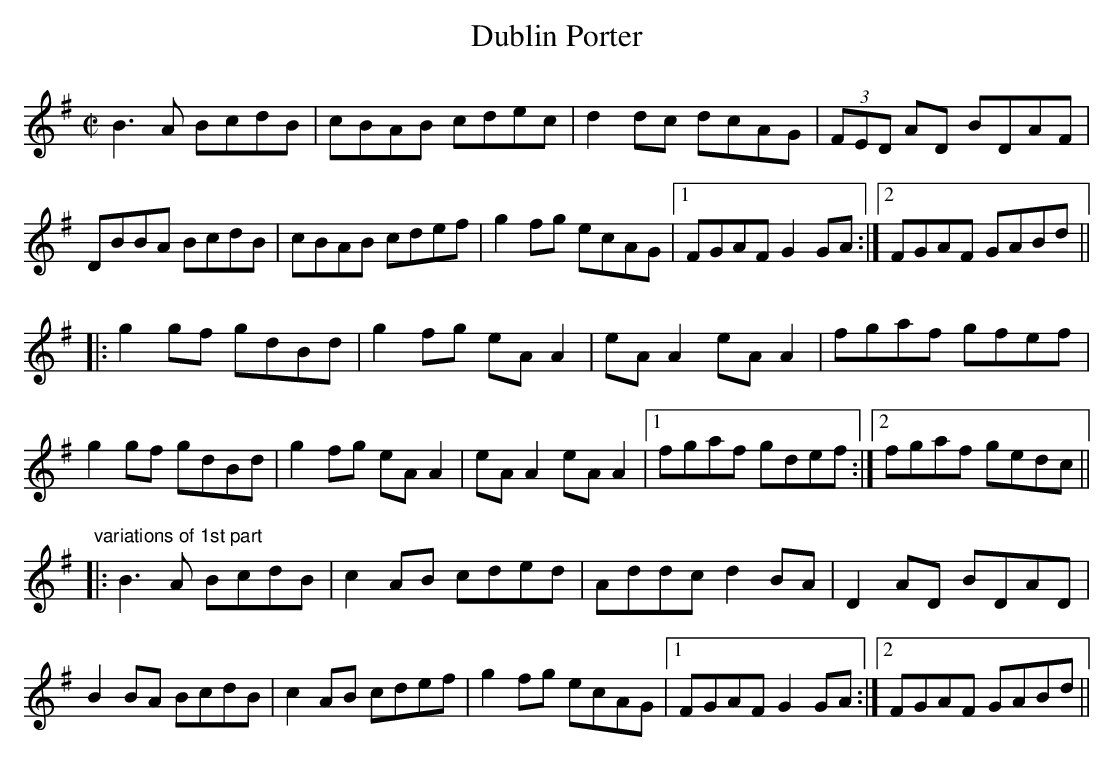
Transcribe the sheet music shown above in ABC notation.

X:1
T:Dublin Porter
M:C|
K:G
B3A BcdB|cBAB cdec|d2dc dcAG|(3FED AD BDAF|
DBBA BcdB|cBAB cdef|g2fg ecAG|1 FGAF G2GA:|2 FGAF GABd||
|:g2gf gdBd|g2fg eAA2|eAA2 eAA2|fgaf gfef|
g2gf gdBd|g2fg eAA2|eAA2 eAA2|1 fgaf gdef:|2 fgaf gedc||
"variations of 1st part"
|:B3A BcdB|c2AB cded|Addc d2BA|D2AD BDAD|
B2BA BcdB|c2AB cdef|g2fg ecAG|1 FGAF G2GA:|2 FGAF GABd||
